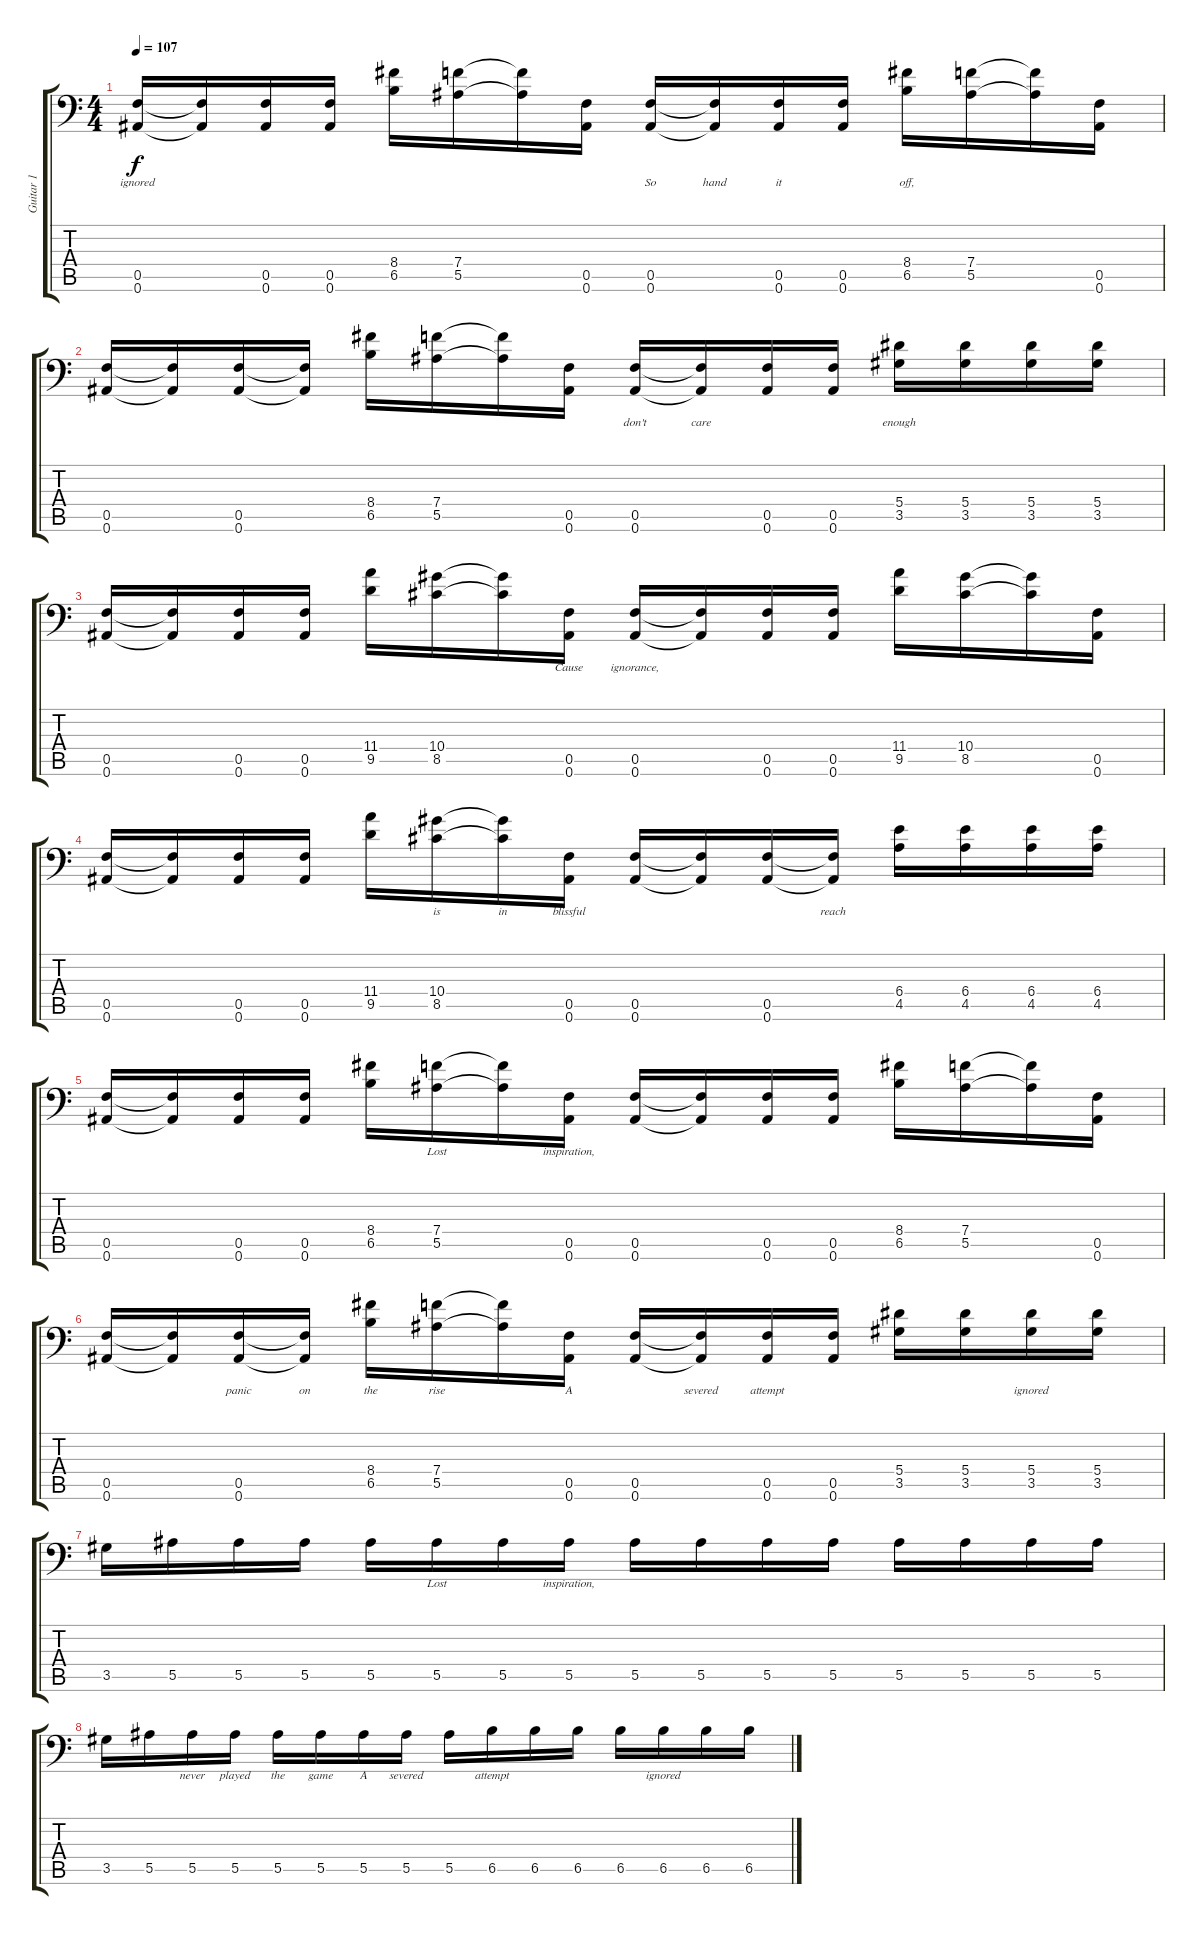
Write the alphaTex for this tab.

\track ("Guitar 1" "Guitar 1") {instrument distortionguitar}
\staff {score tabs}
\tuning (C4 G3 Eb3 Bb2 F2 Bb1) {hide}
\ts (4 4)
\tempo 107
\clef f4
\ks c
(0.5 0.6).16{lyrics (0 "ignored") lyrics (1 "") lyrics (2 "") lyrics (3 "") lyrics (4 "") dy f} (0.5{t} 0.6{t}).16{lyrics (0 "") lyrics (1 "") lyrics (2 "") lyrics (3 "") lyrics (4 "")} (0.5 0.6).16{lyrics (0 "") lyrics (1 "") lyrics (2 "") lyrics (3 "") lyrics (4 "")} (0.5 0.6).16{lyrics (0 "") lyrics (1 "") lyrics (2 "") lyrics (3 "") lyrics (4 "")} (8.4 6.5).16{lyrics (0 "") lyrics (1 "") lyrics (2 "") lyrics (3 "") lyrics (4 "")} (7.4 5.5).16{lyrics (0 "") lyrics (1 "") lyrics (2 "") lyrics (3 "") lyrics (4 "")} (7.4{t} 5.5{t}).16{lyrics (0 "") lyrics (1 "") lyrics (2 "") lyrics (3 "") lyrics (4 "")} (0.5 0.6).16{lyrics (0 "") lyrics (1 "") lyrics (2 "") lyrics (3 "") lyrics (4 "")} (0.5 0.6).16{lyrics (0 "So") lyrics (1 "") lyrics (2 "") lyrics (3 "") lyrics (4 "")} (0.5{t} 0.6{t}).16{lyrics (0 "hand") lyrics (1 "") lyrics (2 "") lyrics (3 "") lyrics (4 "")} (0.5 0.6).16{lyrics (0 "it") lyrics (1 "") lyrics (2 "") lyrics (3 "") lyrics (4 "")} (0.5 0.6).16{lyrics (0 "") lyrics (1 "") lyrics (2 "") lyrics (3 "") lyrics (4 "")} (8.4 6.5).16{lyrics (0 "off,") lyrics (1 "") lyrics (2 "") lyrics (3 "") lyrics (4 "")} (7.4 5.5).16{lyrics (0 "") lyrics (1 "") lyrics (2 "") lyrics (3 "") lyrics (4 "")} (7.4{t} 5.5{t}).16{lyrics (0 "") lyrics (1 "") lyrics (2 "") lyrics (3 "") lyrics (4 "")} (0.5 0.6).16{lyrics (0 "") lyrics (1 "") lyrics (2 "") lyrics (3 "") lyrics (4 "")} |
(0.5 0.6).16{lyrics (0 "") lyrics (1 "") lyrics (2 "") lyrics (3 "") lyrics (4 "")} (0.5{t} 0.6{t}).16{lyrics (0 "") lyrics (1 "") lyrics (2 "") lyrics (3 "") lyrics (4 "")} (0.5 0.6).16{lyrics (0 "") lyrics (1 "") lyrics (2 "") lyrics (3 "") lyrics (4 "")} (0.5{t} 0.6{t}).16{lyrics (0 "") lyrics (1 "") lyrics (2 "") lyrics (3 "") lyrics (4 "")} (8.4 6.5).16{lyrics (0 "") lyrics (1 "") lyrics (2 "") lyrics (3 "") lyrics (4 "")} (7.4 5.5).16{lyrics (0 "") lyrics (1 "") lyrics (2 "") lyrics (3 "") lyrics (4 "")} (7.4{t} 5.5{t}).16{lyrics (0 "") lyrics (1 "") lyrics (2 "") lyrics (3 "") lyrics (4 "")} (0.5 0.6).16{lyrics (0 "") lyrics (1 "") lyrics (2 "") lyrics (3 "") lyrics (4 "")} (0.5 0.6).16{lyrics (0 "don't") lyrics (1 "") lyrics (2 "") lyrics (3 "") lyrics (4 "")} (0.5{t} 0.6{t}).16{lyrics (0 "care") lyrics (1 "") lyrics (2 "") lyrics (3 "") lyrics (4 "")} (0.5 0.6).16{lyrics (0 "") lyrics (1 "") lyrics (2 "") lyrics (3 "") lyrics (4 "")} (0.5 0.6).16{lyrics (0 "") lyrics (1 "") lyrics (2 "") lyrics (3 "") lyrics (4 "")} (5.4 3.5).16{lyrics (0 "enough") lyrics (1 "") lyrics (2 "") lyrics (3 "") lyrics (4 "")} (5.4 3.5).16{lyrics (0 "") lyrics (1 "") lyrics (2 "") lyrics (3 "") lyrics (4 "")} (5.4 3.5).16{lyrics (0 "") lyrics (1 "") lyrics (2 "") lyrics (3 "") lyrics (4 "")} (5.4 3.5).16{lyrics (0 "") lyrics (1 "") lyrics (2 "") lyrics (3 "") lyrics (4 "")} |
(0.5 0.6).16{lyrics (0 "") lyrics (1 "") lyrics (2 "") lyrics (3 "") lyrics (4 "")} (0.5{t} 0.6{t}).16{lyrics (0 "") lyrics (1 "") lyrics (2 "") lyrics (3 "") lyrics (4 "")} (0.5 0.6).16{lyrics (0 "") lyrics (1 "") lyrics (2 "") lyrics (3 "") lyrics (4 "")} (0.5 0.6).16{lyrics (0 "") lyrics (1 "") lyrics (2 "") lyrics (3 "") lyrics (4 "")} (11.4 9.5).16{lyrics (0 "") lyrics (1 "") lyrics (2 "") lyrics (3 "") lyrics (4 "")} (10.4 8.5).16{lyrics (0 "") lyrics (1 "") lyrics (2 "") lyrics (3 "") lyrics (4 "")} (10.4{t} 8.5{t}).16{lyrics (0 "") lyrics (1 "") lyrics (2 "") lyrics (3 "") lyrics (4 "")} (0.5 0.6).16{lyrics (0 "Cause") lyrics (1 "") lyrics (2 "") lyrics (3 "") lyrics (4 "")} (0.5 0.6).16{lyrics (0 "ignorance,") lyrics (1 "") lyrics (2 "") lyrics (3 "") lyrics (4 "")} (0.5{t} 0.6{t}).16{lyrics (0 "") lyrics (1 "") lyrics (2 "") lyrics (3 "") lyrics (4 "")} (0.5 0.6).16{lyrics (0 "") lyrics (1 "") lyrics (2 "") lyrics (3 "") lyrics (4 "")} (0.5 0.6).16{lyrics (0 "") lyrics (1 "") lyrics (2 "") lyrics (3 "") lyrics (4 "")} (11.4 9.5).16{lyrics (0 "") lyrics (1 "") lyrics (2 "") lyrics (3 "") lyrics (4 "")} (10.4 8.5).16{lyrics (0 "") lyrics (1 "") lyrics (2 "") lyrics (3 "") lyrics (4 "")} (10.4{t} 8.5{t}).16{lyrics (0 "") lyrics (1 "") lyrics (2 "") lyrics (3 "") lyrics (4 "")} (0.5 0.6).16{lyrics (0 "") lyrics (1 "") lyrics (2 "") lyrics (3 "") lyrics (4 "")} |
(0.5 0.6).16{lyrics (0 "") lyrics (1 "") lyrics (2 "") lyrics (3 "") lyrics (4 "")} (0.5{t} 0.6{t}).16{lyrics (0 "") lyrics (1 "") lyrics (2 "") lyrics (3 "") lyrics (4 "")} (0.5 0.6).16{lyrics (0 "") lyrics (1 "") lyrics (2 "") lyrics (3 "") lyrics (4 "")} (0.5 0.6).16{lyrics (0 "") lyrics (1 "") lyrics (2 "") lyrics (3 "") lyrics (4 "")} (11.4 9.5).16{lyrics (0 "") lyrics (1 "") lyrics (2 "") lyrics (3 "") lyrics (4 "")} (10.4 8.5).16{lyrics (0 "is") lyrics (1 "") lyrics (2 "") lyrics (3 "") lyrics (4 "")} (10.4{t} 8.5{t}).16{lyrics (0 "in") lyrics (1 "") lyrics (2 "") lyrics (3 "") lyrics (4 "")} (0.5 0.6).16{lyrics (0 "blissful") lyrics (1 "") lyrics (2 "") lyrics (3 "") lyrics (4 "")} (0.5 0.6).16{lyrics (0 "") lyrics (1 "") lyrics (2 "") lyrics (3 "") lyrics (4 "")} (0.5{t} 0.6{t}).16{lyrics (0 "") lyrics (1 "") lyrics (2 "") lyrics (3 "") lyrics (4 "")} (0.5 0.6).16{lyrics (0 "") lyrics (1 "") lyrics (2 "") lyrics (3 "") lyrics (4 "")} (0.5{t} 0.6{t}).16{lyrics (0 "reach") lyrics (1 "") lyrics (2 "") lyrics (3 "") lyrics (4 "")} (6.4 4.5).16{lyrics (0 "") lyrics (1 "") lyrics (2 "") lyrics (3 "") lyrics (4 "")} (6.4 4.5).16{lyrics (0 "") lyrics (1 "") lyrics (2 "") lyrics (3 "") lyrics (4 "")} (6.4 4.5).16{lyrics (0 "") lyrics (1 "") lyrics (2 "") lyrics (3 "") lyrics (4 "")} (6.4 4.5).16{lyrics (0 "") lyrics (1 "") lyrics (2 "") lyrics (3 "") lyrics (4 "")} |
(0.5 0.6).16{lyrics (0 "") lyrics (1 "") lyrics (2 "") lyrics (3 "") lyrics (4 "")} (0.5{t} 0.6{t}).16{lyrics (0 "") lyrics (1 "") lyrics (2 "") lyrics (3 "") lyrics (4 "")} (0.5 0.6).16{lyrics (0 "") lyrics (1 "") lyrics (2 "") lyrics (3 "") lyrics (4 "")} (0.5 0.6).16{lyrics (0 "") lyrics (1 "") lyrics (2 "") lyrics (3 "") lyrics (4 "")} (8.4 6.5).16{lyrics (0 "") lyrics (1 "") lyrics (2 "") lyrics (3 "") lyrics (4 "")} (7.4 5.5).16{lyrics (0 "Lost") lyrics (1 "") lyrics (2 "") lyrics (3 "") lyrics (4 "")} (7.4{t} 5.5{t}).16{lyrics (0 "") lyrics (1 "") lyrics (2 "") lyrics (3 "") lyrics (4 "")} (0.5 0.6).16{lyrics (0 "inspiration,") lyrics (1 "") lyrics (2 "") lyrics (3 "") lyrics (4 "")} (0.5 0.6).16{lyrics (0 "") lyrics (1 "") lyrics (2 "") lyrics (3 "") lyrics (4 "")} (0.5{t} 0.6{t}).16{lyrics (0 "") lyrics (1 "") lyrics (2 "") lyrics (3 "") lyrics (4 "")} (0.5 0.6).16{lyrics (0 "") lyrics (1 "") lyrics (2 "") lyrics (3 "") lyrics (4 "")} (0.5 0.6).16{lyrics (0 "") lyrics (1 "") lyrics (2 "") lyrics (3 "") lyrics (4 "")} (8.4 6.5).16{lyrics (0 "") lyrics (1 "") lyrics (2 "") lyrics (3 "") lyrics (4 "")} (7.4 5.5).16{lyrics (0 "") lyrics (1 "") lyrics (2 "") lyrics (3 "") lyrics (4 "")} (7.4{t} 5.5{t}).16{lyrics (0 "") lyrics (1 "") lyrics (2 "") lyrics (3 "") lyrics (4 "")} (0.5 0.6).16{lyrics (0 "") lyrics (1 "") lyrics (2 "") lyrics (3 "") lyrics (4 "")} |
(0.5 0.6).16{lyrics (0 "") lyrics (1 "") lyrics (2 "") lyrics (3 "") lyrics (4 "")} (0.5{t} 0.6{t}).16{lyrics (0 "") lyrics (1 "") lyrics (2 "") lyrics (3 "") lyrics (4 "")} (0.5 0.6).16{lyrics (0 "panic") lyrics (1 "") lyrics (2 "") lyrics (3 "") lyrics (4 "")} (0.5{t} 0.6{t}).16{lyrics (0 "on") lyrics (1 "") lyrics (2 "") lyrics (3 "") lyrics (4 "")} (8.4 6.5).16{lyrics (0 "the") lyrics (1 "") lyrics (2 "") lyrics (3 "") lyrics (4 "")} (7.4 5.5).16{lyrics (0 "rise") lyrics (1 "") lyrics (2 "") lyrics (3 "") lyrics (4 "")} (7.4{t} 5.5{t}).16{lyrics (0 "") lyrics (1 "") lyrics (2 "") lyrics (3 "") lyrics (4 "")} (0.5 0.6).16{lyrics (0 "A") lyrics (1 "") lyrics (2 "") lyrics (3 "") lyrics (4 "")} (0.5 0.6).16{lyrics (0 "") lyrics (1 "") lyrics (2 "") lyrics (3 "") lyrics (4 "")} (0.5{t} 0.6{t}).16{lyrics (0 "severed") lyrics (1 "") lyrics (2 "") lyrics (3 "") lyrics (4 "")} (0.5 0.6).16{lyrics (0 "attempt") lyrics (1 "") lyrics (2 "") lyrics (3 "") lyrics (4 "")} (0.5 0.6).16{lyrics (0 "") lyrics (1 "") lyrics (2 "") lyrics (3 "") lyrics (4 "")} (5.4 3.5).16{lyrics (0 "") lyrics (1 "") lyrics (2 "") lyrics (3 "") lyrics (4 "")} (5.4 3.5).16{lyrics (0 "") lyrics (1 "") lyrics (2 "") lyrics (3 "") lyrics (4 "")} (5.4 3.5).16{lyrics (0 "ignored") lyrics (1 "") lyrics (2 "") lyrics (3 "") lyrics (4 "")} (5.4 3.5).16{lyrics (0 "") lyrics (1 "") lyrics (2 "") lyrics (3 "") lyrics (4 "")} |
3.5.16{lyrics (0 "") lyrics (1 "") lyrics (2 "") lyrics (3 "") lyrics (4 "")} 5.5.16{lyrics (0 "") lyrics (1 "") lyrics (2 "") lyrics (3 "") lyrics (4 "")} 5.5.16{lyrics (0 "") lyrics (1 "") lyrics (2 "") lyrics (3 "") lyrics (4 "")} 5.5.16{lyrics (0 "") lyrics (1 "") lyrics (2 "") lyrics (3 "") lyrics (4 "")} 5.5.16{lyrics (0 "") lyrics (1 "") lyrics (2 "") lyrics (3 "") lyrics (4 "")} 5.5.16{lyrics (0 "Lost") lyrics (1 "") lyrics (2 "") lyrics (3 "") lyrics (4 "")} 5.5.16{lyrics (0 "") lyrics (1 "") lyrics (2 "") lyrics (3 "") lyrics (4 "")} 5.5.16{lyrics (0 "inspiration,") lyrics (1 "") lyrics (2 "") lyrics (3 "") lyrics (4 "")} 5.5.16{lyrics (0 "") lyrics (1 "") lyrics (2 "") lyrics (3 "") lyrics (4 "")} 5.5.16{lyrics (0 "") lyrics (1 "") lyrics (2 "") lyrics (3 "") lyrics (4 "")} 5.5.16{lyrics (0 "") lyrics (1 "") lyrics (2 "") lyrics (3 "") lyrics (4 "")} 5.5.16{lyrics (0 "") lyrics (1 "") lyrics (2 "") lyrics (3 "") lyrics (4 "")} 5.5.16{lyrics (0 "") lyrics (1 "") lyrics (2 "") lyrics (3 "") lyrics (4 "")} 5.5.16{lyrics (0 "") lyrics (1 "") lyrics (2 "") lyrics (3 "") lyrics (4 "")} 5.5.16{lyrics (0 "") lyrics (1 "") lyrics (2 "") lyrics (3 "") lyrics (4 "")} 5.5.16{lyrics (0 "") lyrics (1 "") lyrics (2 "") lyrics (3 "") lyrics (4 "")} |
3.5.16{lyrics (0 "") lyrics (1 "") lyrics (2 "") lyrics (3 "") lyrics (4 "")} 5.5.16{lyrics (0 "") lyrics (1 "") lyrics (2 "") lyrics (3 "") lyrics (4 "")} 5.5.16{lyrics (0 "never") lyrics (1 "") lyrics (2 "") lyrics (3 "") lyrics (4 "")} 5.5.16{lyrics (0 "played") lyrics (1 "") lyrics (2 "") lyrics (3 "") lyrics (4 "")} 5.5.16{lyrics (0 "the") lyrics (1 "") lyrics (2 "") lyrics (3 "") lyrics (4 "")} 5.5.16{lyrics (0 "game") lyrics (1 "") lyrics (2 "") lyrics (3 "") lyrics (4 "")} 5.5.16{lyrics (0 "A") lyrics (1 "") lyrics (2 "") lyrics (3 "") lyrics (4 "")} 5.5.16{lyrics (0 "severed") lyrics (1 "") lyrics (2 "") lyrics (3 "") lyrics (4 "")} 5.5.16{lyrics (0 "") lyrics (1 "") lyrics (2 "") lyrics (3 "") lyrics (4 "")} 6.5.16{lyrics (0 "attempt") lyrics (1 "") lyrics (2 "") lyrics (3 "") lyrics (4 "")} 6.5.16{lyrics (0 "") lyrics (1 "") lyrics (2 "") lyrics (3 "") lyrics (4 "")} 6.5.16{lyrics (0 "") lyrics (1 "") lyrics (2 "") lyrics (3 "") lyrics (4 "")} 6.5.16{lyrics (0 "") lyrics (1 "") lyrics (2 "") lyrics (3 "") lyrics (4 "")} 6.5.16{lyrics (0 "ignored") lyrics (1 "") lyrics (2 "") lyrics (3 "") lyrics (4 "")} 6.5.16{lyrics (0 "") lyrics (1 "") lyrics (2 "") lyrics (3 "") lyrics (4 "")} 6.5.16{lyrics (0 "") lyrics (1 "") lyrics (2 "") lyrics (3 "") lyrics (4 "")}
